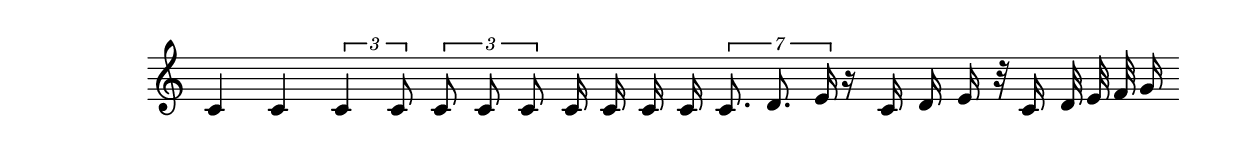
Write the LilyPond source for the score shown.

#(ly:set-option 'midi-extension "mid")
\version "2.12.3"
\include "english.ly"
\header{


}
%{
S S- S-S SSS SSSS S--R--G -SRG  -S-RGmP-

%}
melody = {
\once \override Staff.TimeSignature #'stencil = ##f
\clef treble
\key c \major
\autoBeamOn
\cadenzaOn


 c'4 c'4 \times 2/3{ c'4 c'8 }  \times 2/3{ c'8 c'8 c'8 }  c'16 c'16 c'16 c'16 \times 4/7{ c'8. d'8. e'16 }  r16 c'16 d'16 e'16 r32 c'16 d'32 e'32 f'32 g'16 \break

}


text = \lyricmode {
                      
}

\score{

<<
\new Voice = "one" {
\melody
}
\new Lyrics \lyricsto "one" \text
>>
\layout {
\context {
\Score
\remove "Bar_number_engraver"
}
}
\midi {
\context {
\Score
tempoWholesPerMinute = #(ly:make-moment 200 4)
}
}
}